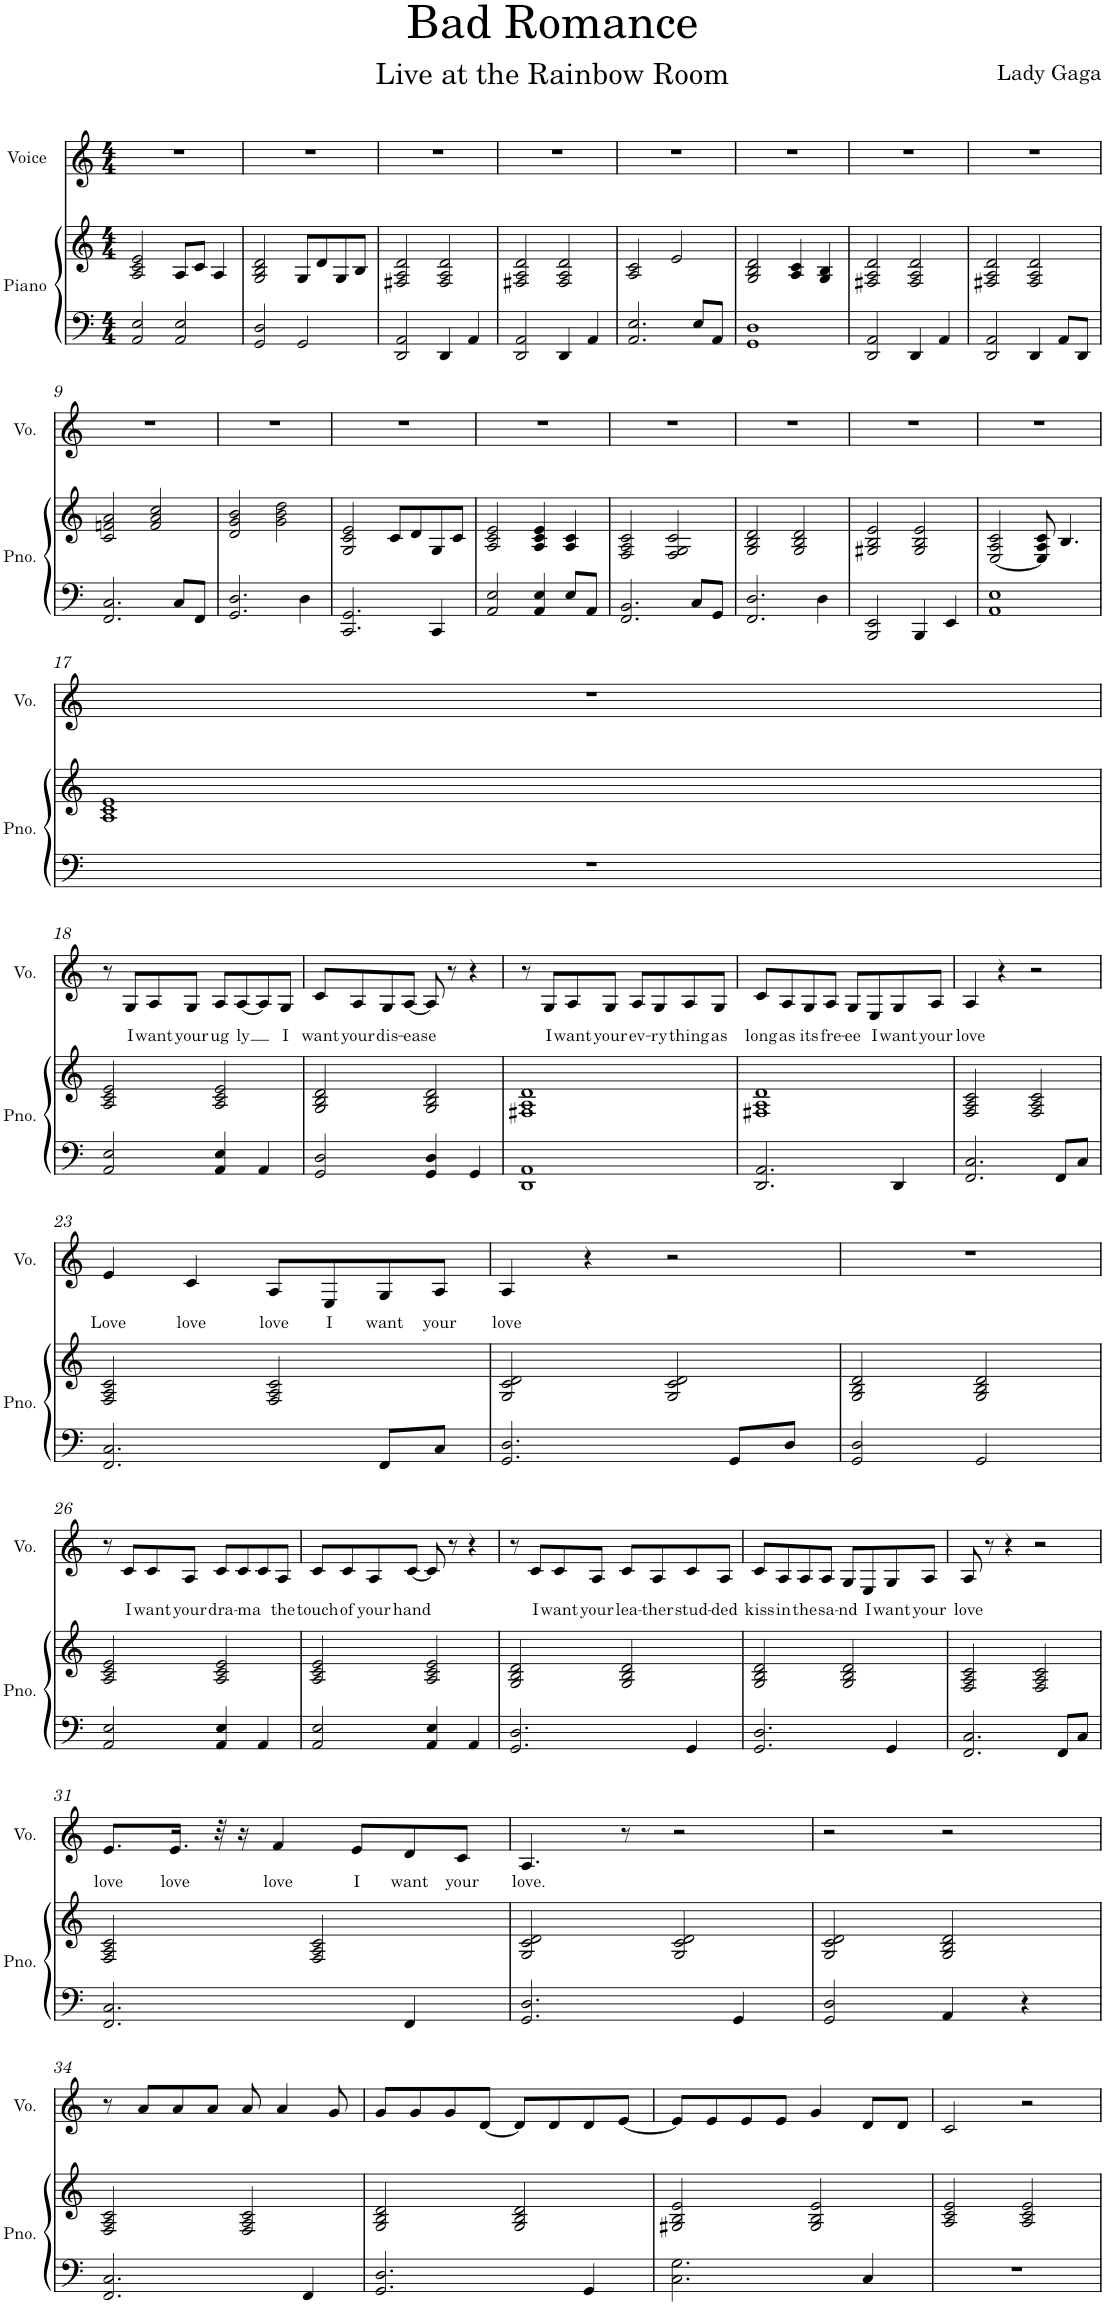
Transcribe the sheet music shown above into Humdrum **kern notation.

**kern	**kern	**kern	**text
*part2	*part2	*part1	*part1
*staff3	*staff2	*staff1	*staff1
*I"Piano	*	*I"Voice	*
*I'Pno.	*	*I'Vo.	*
*clefF4	*clefG2	*clefG2	*
*k[]	*k[]	*k[]	*
*M4/4	*M4/4	*M4/4	*
=1	=1	=1	=1
2AA/ 2E/	2A/ 2c/ 2e/	1r	.
2AA/ 2E/	8A/L	.	.
.	8c/J	.	.
.	4A/	.	.
=2	=2	=2	=2
2GG/ 2D/	2G/ 2B/ 2d/	1r	.
2GG/	8G/L	.	.
.	8d/	.	.
.	8G/	.	.
.	8B/J	.	.
=3	=3	=3	=3
2DD/ 2AA/	2F#X/ 2A/ 2d/	1r	.
4DD/	2F#/ 2A/ 2d/	.	.
4AA/	.	.	.
=4	=4	=4	=4
2DD/ 2AA/	2F#X/ 2A/ 2d/	1r	.
4DD/	2F#/ 2A/ 2d/	.	.
4AA/	.	.	.
=5	=5	=5	=5
2.AA/ 2.E/	2A/ 2c/	1r	.
.	2e/	.	.
8E/L	.	.	.
8AA/J	.	.	.
=6	=6	=6	=6
1GG 1D	2G/ 2B/ 2d/	1r	.
.	4A/ 4c/	.	.
.	4G/ 4B/	.	.
=7	=7	=7	=7
2DD/ 2AA/	2F#X/ 2A/ 2d/	1r	.
4DD/	2F#/ 2A/ 2d/	.	.
4AA/	.	.	.
=8	=8	=8	=8
2DD/ 2AA/	2F#X/ 2A/ 2d/	1r	.
4DD/	2F#/ 2A/ 2d/	.	.
8AA/L	.	.	.
8DD/J	.	.	.
!!LO:LB:g=z
=9	=9	=9	=9
2.FF/ 2.C/	2c/ 2fn/ 2a/	1r	.
.	2f/ 2a/ 2cc/	.	.
8C/L	.	.	.
8FF/J	.	.	.
=10	=10	=10	=10
2.GG/ 2.D/	2d/ 2g/ 2b/	1r	.
.	2g\ 2b\ 2dd\	.	.
4D\	.	.	.
=11	=11	=11	=11
2.CC/ 2.GG/	2G/ 2c/ 2e/	1r	.
.	8c/L	.	.
.	8d/	.	.
4CC/	8G/	.	.
.	8c/J	.	.
=12	=12	=12	=12
2AA/ 2E/	2A/ 2c/ 2e/	1r	.
4AA/ 4E/	4A/ 4c/ 4e/	.	.
8E/L	4A/ 4c/	.	.
8AA/J	.	.	.
=13	=13	=13	=13
2.FF/ 2.BB/	2F/ 2A/ 2c/	1r	.
.	2F/ 2G/ 2c/	.	.
8C/L	.	.	.
8GG/J	.	.	.
=14	=14	=14	=14
2.FF/ 2.D/	2G/ 2B/ 2d/	1r	.
.	2G/ 2B/ 2d/	.	.
4D\	.	.	.
=15	=15	=15	=15
2BBB/ 2EE/	2G#X/ 2B/ 2e/	1r	.
4BBB/	2G#/ 2B/ 2e/	.	.
4EE/	.	.	.
=16	=16	=16	=16
1AA 1E	[2E/ 2A/ 2c/	1r	.
.	8E/] 8A/ 8c/	.	.
.	4.B/	.	.
!!LO:LB:g=z
=17	=17	=17	=17
1r	1A 1c 1e	1r	.
!!LO:LB:g=z
=18	=18	=18	=18
2AA/ 2E/	2A/ 2c/ 2e/	8r	.
!	!	!	!LO:LY:b
.	.	8G/L	I
!	!	!	!LO:LY:b
.	.	8A/	want
!	!	!	!LO:LY:b
.	.	8G/J	your
!	!	!	!LO:LY:b
4AA/ 4E/	2A/ 2c/ 2e/	8A/L	ug
!	!	!	!LO:LY:b
.	.	[8A/	ly
4AA/	.	8A/]	.
!	!	!	!LO:LY:b
.	.	8G/J	I
=19	=19	=19	=19
!	!	!	!LO:LY:b
2GG/ 2D/	2G/ 2B/ 2d/	8c/L	want
!	!	!	!LO:LY:b
.	.	8A/	your
!	!	!	!LO:LY:b
.	.	8G/	dis-
!	!	!	!LO:LY:b
.	.	[8A/J	-ease
4GG/ 4D/	2G/ 2B/ 2d/	8A/]	.
.	.	8r	.
4GG/	.	4r	.
=20	=20	=20	=20
1DD 1AA	1F#X 1A 1d	8r	.
!	!	!	!LO:LY:b
.	.	8G/L	I
!	!	!	!LO:LY:b
.	.	8A/	want
!	!	!	!LO:LY:b
.	.	8G/J	your
!	!	!	!LO:LY:b
.	.	8A/L	ev-
!	!	!	!LO:LY:b
.	.	8G/	-ry
!	!	!	!LO:LY:b
.	.	8A/	thing
!	!	!	!LO:LY:b
.	.	8G/J	as
=21	=21	=21	=21
!	!	!	!LO:LY:b
2.DD/ 2.AA/	1F#X 1A 1d	8c/L	long
!	!	!	!LO:LY:b
.	.	8A/	as
!	!	!	!LO:LY:b
.	.	8G/	its
!	!	!	!LO:LY:b
.	.	8A/J	fre-
!	!	!	!LO:LY:b
.	.	8G/L	-ee
!	!	!	!LO:LY:b
.	.	8E/	I
!	!	!	!LO:LY:b
4DD/	.	8G/	want
!	!	!	!LO:LY:b
.	.	8A/J	your
=22	=22	=22	=22
!	!	!	!LO:LY:b
2.FF/ 2.C/	2F/ 2A/ 2c/	4A/	love
.	.	4r	.
.	2F/ 2A/ 2c/	2r	.
8FF/L	.	.	.
8C/J	.	.	.
!!LO:LB:g=z
=23	=23	=23	=23
!	!	!	!LO:LY:b
2.FF/ 2.C/	2F/ 2A/ 2c/	4e/	Love
!	!	!	!LO:LY:b
.	.	4c/	love
!	!	!	!LO:LY:b
.	2F/ 2A/ 2c/	8A/L	love
!	!	!	!LO:LY:b
.	.	8E/	I
!	!	!	!LO:LY:b
8FF/L	.	8G/	want
!	!	!	!LO:LY:b
8C/J	.	8A/J	your
=24	=24	=24	=24
!	!	!	!LO:LY:b
2.GG/ 2.D/	2G/ 2c/ 2d/	4A/	love
.	.	4r	.
.	2G/ 2c/ 2d/	2r	.
8GG/L	.	.	.
8D/J	.	.	.
=25	=25	=25	=25
2GG/ 2D/	2G/ 2B/ 2d/	1r	.
2GG/	2G/ 2B/ 2d/	.	.
!!LO:LB:g=z
=26	=26	=26	=26
2AA/ 2E/	2A/ 2c/ 2e/	8r	.
!	!	!	!LO:LY:b
.	.	8c/L	I
!	!	!	!LO:LY:b
.	.	8c/	want
!	!	!	!LO:LY:b
.	.	8A/J	your
!	!	!	!LO:LY:b
4AA/ 4E/	2A/ 2c/ 2e/	8c/L	dra-
!	!	!	!LO:LY:b
.	.	8c/	-ma
4AA/	.	8c/	.
!	!	!	!LO:LY:b
.	.	8A/J	the
=27	=27	=27	=27
!	!	!	!LO:LY:b
2AA/ 2E/	2A/ 2c/ 2e/	8c/L	touch
!	!	!	!LO:LY:b
.	.	8c/	of
!	!	!	!LO:LY:b
.	.	8A/	your
!	!	!	!LO:LY:b
.	.	[8c/J	hand
4AA/ 4E/	2A/ 2c/ 2e/	8c/]	.
.	.	8r	.
4AA/	.	4r	.
=28	=28	=28	=28
2.GG/ 2.D/	2G/ 2B/ 2d/	8r	.
!	!	!	!LO:LY:b
.	.	8c/L	I
!	!	!	!LO:LY:b
.	.	8c/	want
!	!	!	!LO:LY:b
.	.	8A/J	your
!	!	!	!LO:LY:b
.	2G/ 2B/ 2d/	8c/L	lea-
!	!	!	!LO:LY:b
.	.	8A/	-ther
!	!	!	!LO:LY:b
4GG/	.	8c/	stud-
!	!	!	!LO:LY:b
.	.	8A/J	-ded
=29	=29	=29	=29
!	!	!	!LO:LY:b
2.GG/ 2.D/	2G/ 2B/ 2d/	8c/L	kiss
!	!	!	!LO:LY:b
.	.	8A/	in
!	!	!	!LO:LY:b
.	.	8A/	the
!	!	!	!LO:LY:b
.	.	8A/J	sa-
!	!	!	!LO:LY:b
.	2G/ 2B/ 2d/	8G/L	-nd
!	!	!	!LO:LY:b
.	.	8E/	I
!	!	!	!LO:LY:b
4GG/	.	8G/	want
!	!	!	!LO:LY:b
.	.	8A/J	your
=30	=30	=30	=30
!	!	!	!LO:LY:b
2.FF/ 2.C/	2F/ 2A/ 2c/	8A/	love
.	.	8r	.
.	.	4r	.
.	2F/ 2A/ 2c/	2r	.
8FF/L	.	.	.
8C/J	.	.	.
!!LO:LB:g=z
=31	=31	=31	=31
!	!	!	!LO:LY:b
2.FF/ 2.C/	2F/ 2A/ 2c/	8.e/L	love
!	!	!	!LO:LY:b
.	.	16.e/Jk	love
.	.	32r	.
.	.	16r	.
!	!	!	!LO:LY:b
.	.	4f/	love
.	2F/ 2A/ 2c/	.	.
!	!	!	!LO:LY:b
.	.	8e/L	I
!	!	!	!LO:LY:b
4FF/	.	8d/	want
!	!	!	!LO:LY:b
.	.	8c/J	your
=32	=32	=32	=32
!	!	!	!LO:LY:b
2.GG/ 2.D/	2G/ 2c/ 2d/	4.A/	love.
.	.	8r	.
.	2G/ 2c/ 2d/	2r	.
4GG/	.	.	.
=33	=33	=33	=33
2GG/ 2D/	2G/ 2c/ 2d/	2r	.
4AA/	2G/ 2B/ 2d/	2r	.
4r	.	.	.
!!LO:LB:g=z
=34	=34	=34	=34
2.FF/ 2.C/	2F/ 2A/ 2c/	8r	.
.	.	8a/L	.
.	.	8a/	.
.	.	8a/J	.
.	2F/ 2A/ 2c/	8a/	.
.	.	4a/	.
4FF/	.	.	.
.	.	8g/	.
=35	=35	=35	=35
2.GG/ 2.D/	2G/ 2B/ 2d/	8g/L	.
.	.	8g/	.
.	.	8g/	.
.	.	[8d/J	.
.	2G/ 2B/ 2d/	8d/L]	.
.	.	8d/	.
4GG/	.	8d/	.
.	.	[8e/J	.
=36	=36	=36	=36
2.C\ 2.G\	2G#X/ 2B/ 2e/	8e/L]	.
.	.	8e/	.
.	.	8e/	.
.	.	8e/J	.
.	2G#/ 2B/ 2e/	4g/	.
4C/	.	8d/L	.
.	.	8d/J	.
=37	=37	=37	=37
1r	2A/ 2c/ 2e/	2c/	.
.	2A/ 2c/ 2e/	2r	.
=	=	=	=
*-	*-	*-	*-
